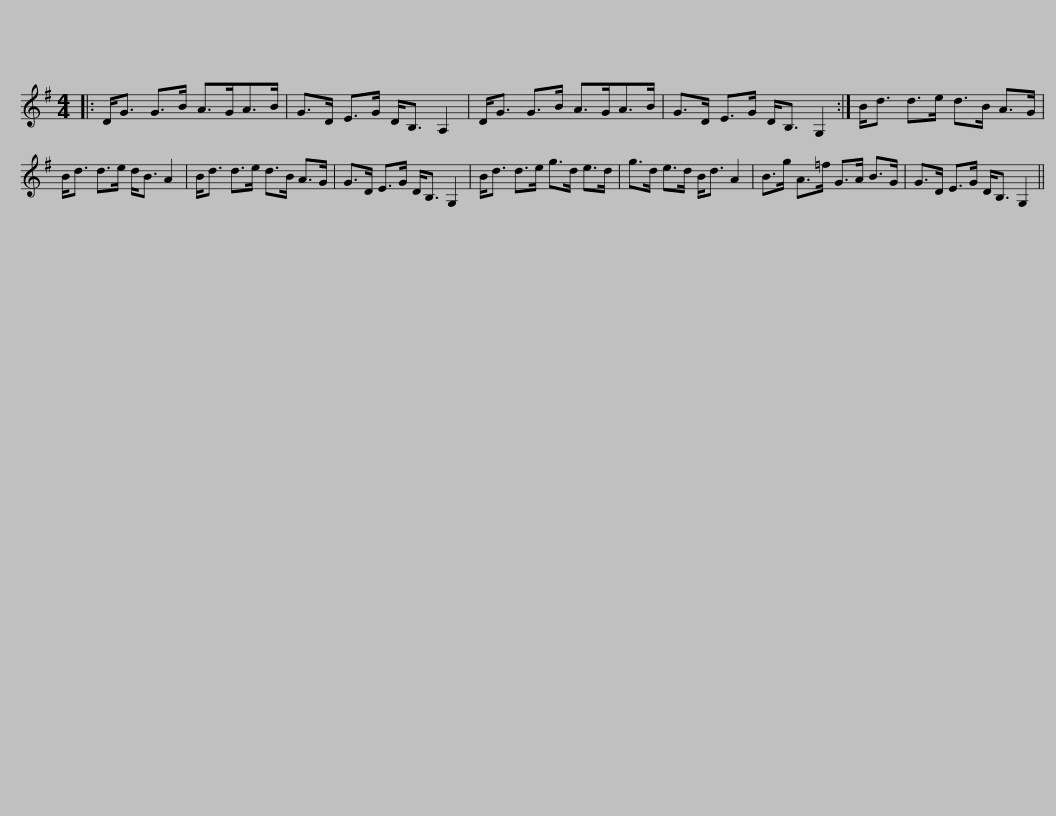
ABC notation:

X:1
L:1/8
M:4/4
I:linebreak $
K:G
V:1 treble
V:1
|: D<G G>B A>GA>B | G>D E>G D<B, A,2 | D<G G>B A>GA>B | G>D E>G D<B, G,2 :|$ B<d d>e d>B A>G | %5
 B<d d>e d<B A2 | B<d d>e d>B A>G | G>D E>G D<B, G,2 | B<d d>e g>d e>d |$ g>d e>d B<d A2 | %10
 B>g A>=f G>A B>G | G>D E>G D<B, G,2 || %12
